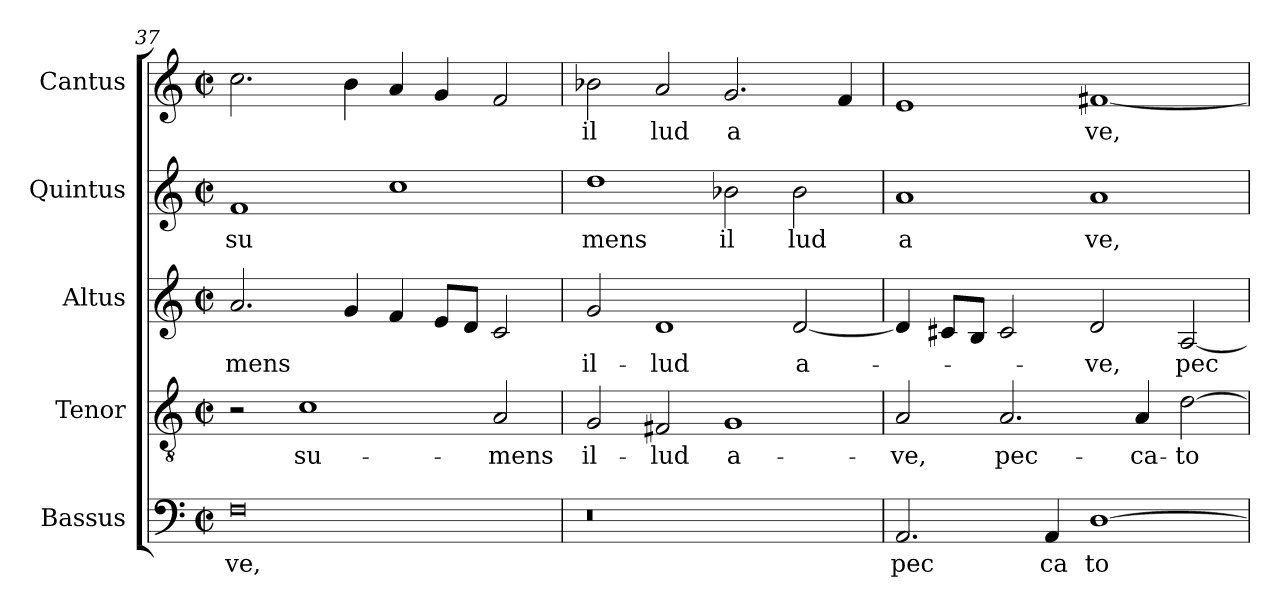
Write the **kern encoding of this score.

**kern	**text	**kern	**text	**kern	**text	**kern	**text	**kern	**text
*part5	*part5	*part4	*part4	*part3	*part3	*part2	*part2	*part1	*part1
*staff5	*staff5	*staff4	*staff4	*staff3	*staff3	*staff2	*staff2	*staff1	*staff1
*I"Bassus	*	*I"Tenor	*	*I"Altus	*	*I"Quintus	*	*I"Cantus	*
*clefF4	*	*clefGv2	*	*clefG2	*	*clefG2	*	*clefG2	*
*M2/2	*	*M2/2	*	*M2/2	*	*M2/2	*	*M2/2	*
*met(c|)	*	*met(c|)	*	*met(c|)	*	*met(c|)	*	*met(c|)	*
=37	=37	=37	=37	=37	=37	=37	=37	=37	=37
!	!LO:LY:b:cj	!	!	!	!LO:LY:b	!	!LO:LY:b:cj	!	!
0F	ve,	2r	.	2.a/	-mens	1f	su	2.cc\	.
!	!	!	!LO:LY:b:cj	!	!	!	!	!	!
.	.	1c	su-	.	.	.	.	.	.
.	.	.	.	4g/	.	.	.	4b\	.
.	.	.	.	4f/	.	1cc	.	4a/	.
.	.	.	.	8e/L	.	.	.	4g/	.
.	.	.	.	8d/J	.	.	.	.	.
!	!	!	!LO:LY:b:cj	!	!	!	!	!	!
.	.	2A/	-mens	2c/	.	.	.	2f/	.
!!LO:LB:g=z
=38	=38	=38	=38	=38	=38	=38	=38	=38	=38
!	!	!	!LO:LY:b:cj	!	!LO:LY:b:cj	!	!LO:LY:b:cj	!	!LO:LY:b:cj
0r	.	2G/	il-	2g/	il-	1dd	mens	2b-\	il
!	!	!	!LO:LY:b:cj	!	!LO:LY:b:cj	!	!	!	!LO:LY:b:cj
.	.	2F#X/	-lud	1d	-lud	.	.	2a/	lud
!	!	!	!LO:LY:b:cj	!	!	!	!LO:LY:b:cj	!	!LO:LY:b:cj
.	.	1G	a-	.	.	2b-X\	il	2.g/	a
!	!	!	!	!	!LO:LY:b:cj	!	!LO:LY:b:cj	!	!
.	.	.	.	[<2d/	a-	2b-\	lud	.	.
.	.	.	.	.	.	.	.	4f/	.
=39	=39	=39	=39	=39	=39	=39	=39	=39	=39
!	!LO:LY:b:cj	!	!LO:LY:b:cj	!	!	!	!LO:LY:b:cj	!	!
2.AA/	pec	2A/	-ve,	4d/]	.	1a	a	1e	.
.	.	.	.	8c#/L	.	.	.	.	.
.	.	.	.	8B/J	.	.	.	.	.
!	!	!	!LO:LY:b:cj	!	!	!	!	!	!
.	.	2.A/	pec-	2c#/	.	.	.	.	.
!	!LO:LY:b:cj	!	!	!	!	!	!	!	!
4AA/	ca	.	.	.	.	.	.	.	.
!	!LO:LY:b:cj	!	!	!	!LO:LY:b:cj	!	!LO:LY:b:cj	!	!LO:LY:b:cj
[>1D	to	.	.	2d/	-ve,	1a	ve,	[<1f#X	ve,
!	!	!	!LO:LY:b:cj	!	!	!	!	!	!
.	.	4A/	-ca-	.	.	.	.	.	.
!	!	!	!LO:LY:b:cj	!	!LO:LY:b	!	!	!	!
.	.	[>2d\	-to-	[<2A/	pec-	.	.	.	.
=	=	=	=	=	=	=	=	=	=
*-	*-	*-	*-	*-	*-	*-	*-	*-	*-
